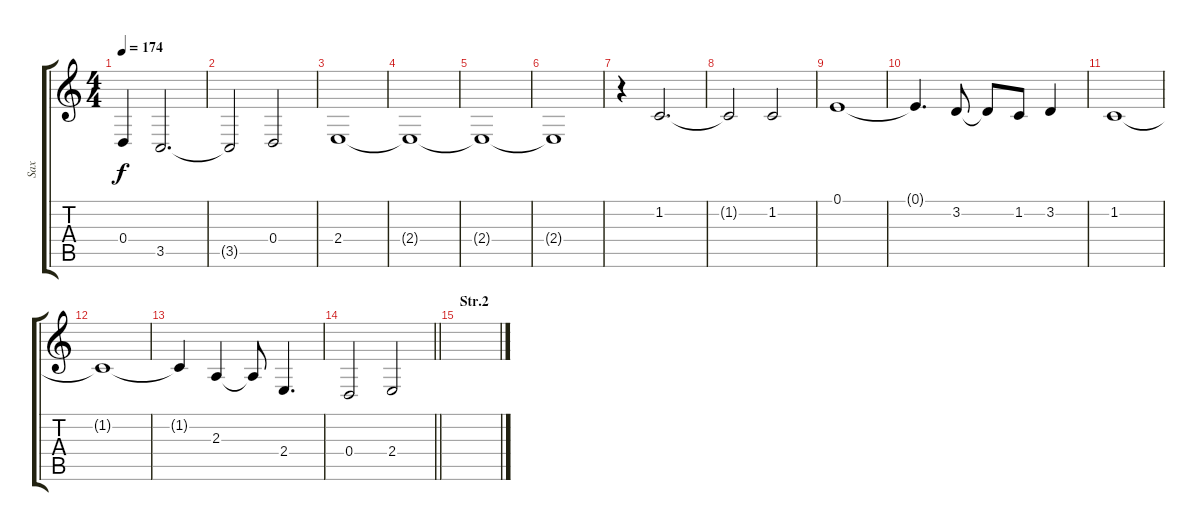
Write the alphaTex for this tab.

\track ("Sax" "Sax") {instrument tenorsax}
\staff {score tabs}
\tuning (E4 B3 G3 D3 A2 E2) {hide}
\ts (4 4)
\tempo 174
\clef g2
\ks c
0.4.4{dy f} 3.5.2{d} |
3.5{t}.2 0.4.2 |
2.4.1 |
2.4{t}.1 |
2.4{t}.1 |
2.4{t}.1 |
r.4 1.2.2{d} |
1.2{t}.2 1.2.2 |
0.1.1 |
0.1{t}.4{d} 3.2.8 3.2{t}.8 1.2.8 3.2.4 |
1.2.1 |
1.2{t}.1 |
1.2{t}.4 2.3.4 2.3{t}.8 2.4.4{d} |
\barLineRight lightlight
0.4.2 2.4.2 |
\section ("" "Str.2")
